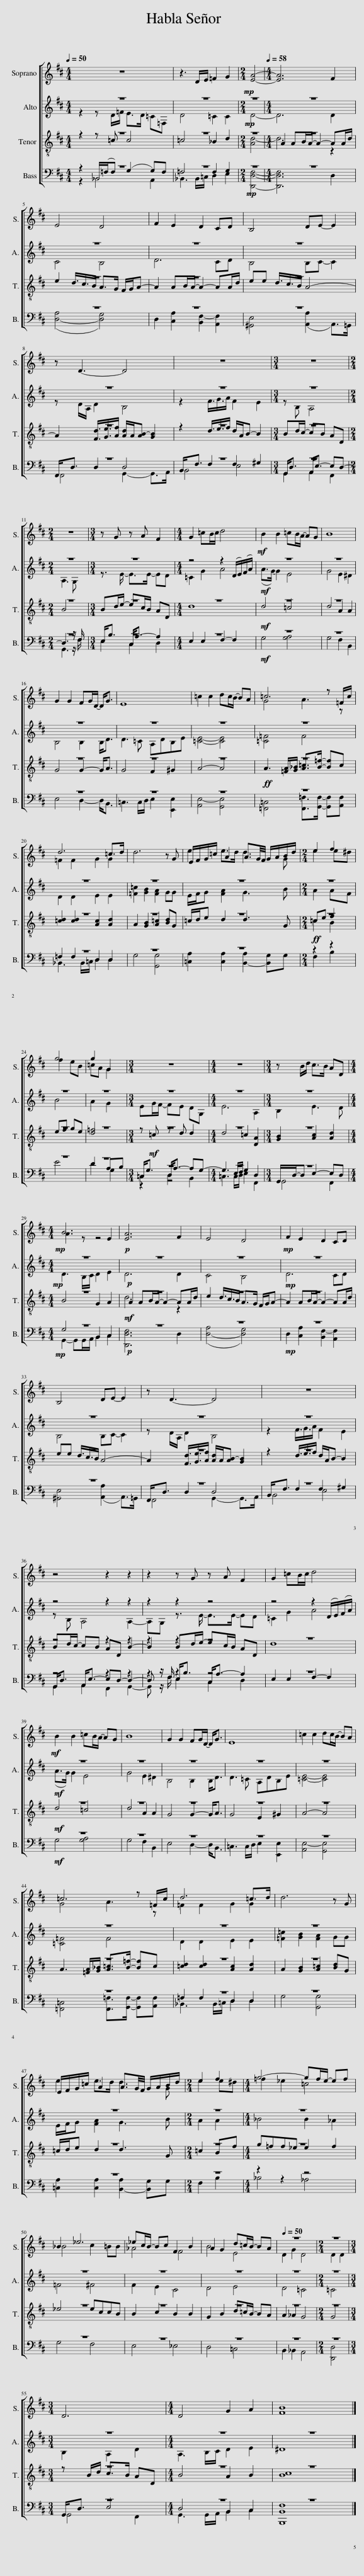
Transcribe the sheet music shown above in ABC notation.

X:1
%%score [ ( 1 2 ) ( 3 4 ) ( 5 6 7 ) ( 8 9 10 ) ]
L:1/8
Q:1/4=50
M:4/4
I:linebreak $
K:D
V:1 treble
V:2 treble
V:3 treble
V:4 treble
V:5 treble-8
V:6 treble-8
V:7 treble-8
V:8 bass
V:9 bass
V:10 bass
V:1
 z8 | z3 D/E/ =F2 G2 |[M:2/4]!mp! [EA]4- |[M:4/4][Q:1/4=58] [EA]6 F2 |$ E4 D4 | %5
 F2 E2 D2 CD | B,4 DE- E2 |$ z D3- D4 | z8 |[M:3/4] z6 |$ %10
[M:2/4] z4 |[M:3/4] z G z A F2 |[M:4/4] G2 =cB/c/ d4 |!mf! B2 B2 =cB/A/- AG | B8 |$ %15
 G2 G2 FG/D/- D<G | E8 | =c2 c2 dc/B/- BA | =c6 z =F/c/ |$ d6 =c>d | %20
 d6 z G | E/F/G/=c/ A2 A3/2G/4F/4 G/A/B/d/ |[M:2/4] e2 f2 |$ g4 | g2 G2 | %25
[M:3/4] z6 |[M:4/4] z8 |[M:3/4] z B/d/ c>B AD |$[M:4/4]!mp! B6 E2 |!p! [EA]6 F2 | %30
 E4 D4 |!mp! F2 E2 D2 CD |$ B,4 DE- E2 | z D3- D4 | z8 |$ %35
 z4 z2 z2 | z2 z G z A F2 | G2 =cB/c/ d4 |$!mf! B2 B2 =cB/A/- AG | B8 | %40
 G2 G2 FG/D/- D<G | E8 | =c2 c2 dc/B/- BA |$ =c6 z =F/c/ | d6 =c>d | %45
 d6 z G |$ E/F/G/=c/ A2 A3/2G/4F/4 G/A/B/d/ |[M:2/4] e2 f2 |[M:4/4] g4- g=f/_e/- ef |$ _B2 _e6 | %50
 _ec/B/- Bc F2 B2 | A2 G2 d=c/B/- BA |[Q:1/4=50] z8 |[M:2/4] z4 |$[M:3/4] D6 | %55
[M:4/4] D4 G2 A2 | [FB]8 |] %57
V:2
 x8 | x8 |[M:2/4] x4 |[M:4/4] x8 |$ x8 | %5
 x8 | x8 |$ x8 | x8 |[M:3/4] x6 |$ %10
[M:2/4] x4 |[M:3/4] x6 |[M:4/4] x8 | x8 | x8 |$ %15
 x8 | x8 | x8 | G4 A3 z |$ =F2 F2 G2 G2 | %20
 x8 | e2 e>d d3 G |[M:2/4] e2 e^d |$ f2 eB | =cA G2 | %25
[M:3/4] x6 |[M:4/4] x8 |[M:3/4] x6 |$[M:4/4] A3 z z4 | x8 | %30
 x8 | x8 |$ x8 | x8 | x8 |$ %35
 x8 | x8 | x8 |$ x8 | x8 | %40
 x8 | x8 | x8 |$ G4 A3 z | =F2 F2 G2 G2 | %45
 x8 |$ e2 e>d d3 G |[M:2/4] e2 e^d |[M:4/4] =f2 _e2 =c4 |$ _B4 c2 =BB | %50
 _A4 F4 | B4 E4 | D2 G2 D4 |[M:2/4] D2 D2 |$[M:3/4] x6 | %55
[M:4/4] x8 | x8 |] %57
V:3
 z8 | z8 |[M:2/4]!mp! z4 |[M:4/4] z8 |$ z8 | %5
 z8 | z8 |$ z8 | z8 |[M:3/4] z6 |$ %10
[M:2/4] z4 |[M:3/4] z6 |[M:4/4] z4 z2 (D/E/)(F/A/) |!mf! z8 | z8 |$ %15
 z8 | z8 | z8 | z8 |$ z8 | %20
 z8 | z8 |[M:2/4] z4 |$ z4 | z4 | %25
[M:3/4] z6 |[M:4/4] z8 |[M:3/4] z6 |$[M:4/4]!mp! z8 |!p! z8 | %30
 z8 |!mp! z8 |$ z8 | z8 | z8 |$ %35
 z4 z2 z2 | z2 z2 z4 | z4 z2 (D/E/)(F/A/) |$!mf! z8 | z8 | %40
 z8 | z8 | z8 |$ z8 | z8 | %45
 z8 |$ z8 |[M:2/4] z4 |[M:4/4] z8 |$ z8 | %50
 z8 | z8 | z8 |[M:2/4] z4 |$[M:3/4] z6 | %55
[M:4/4] z8 | z8 |] %57
V:4
 z2 z D/=F/ E>D =C=F, | D4 =C2 C2 |[M:2/4] D4- |[M:4/4] D6 D2 |$ C4 B,4 | %5
 D6 CD | B,4 B,C- C2 |$ z D/A,/ D2 B,4 | z2 F3/4G3/4A/ F2 E2 |[M:3/4] z B, A,4 |$ %10
[M:2/4] A,3 G, |[M:3/4] z3/2 E/- E>E- ED |[M:4/4] =C2 G2 A4 | (A>((G) G2)) E4 | G4 E2 ^D2 |$ %15
 B,4 B,2 B,<D | D3 =C A,DB,E | [=CE]4- [CE]4 | [=C=F]4 F4 |$ D2 D2 E2 E2 | %20
 [=F=c]2 [GB]2 [FA]2 GG | E/F/G [FA]2 G3 B |[M:2/4] A2 AF |$ B4 | A2 G2 | %25
[M:3/4] EG/F/- FE DG, |[M:4/4] E6 A,2 |[M:3/4] B,2 E3 D |$[M:4/4] D3 B,/C/ D2 E2 | D6 D2 | %30
 C4 B,4 | D6 CD |$ B,4 B,C- C2 | z D/A,/ D2 B,4 | z2 F3/4G3/4A/ F2 E2 |$ %35
 z B, A,4 A,2- | A,G, z3/2 E/- E>E- ED | =C2 G2 A4 |$ (A>G) G2 E4 | G4 E2 ^D2 | %40
 B,4 B,2 B,<D | D3 =C A,DB,E | [=CE]4- [CE]4 |$ [=C=F]4 F4 | D2 D2 E2 E2 | %45
 [=F=c]2 [GB]2 [FA]2 GG |$ E/F/G [FA]2 G3 B |[M:2/4] A2 A2 |[M:4/4] _B4 B2 _A2 |$ =F4 ^F4 | %50
 F2 E2 C4 | D4 E4 | D4 =C4 |[M:2/4] =C4 |$[M:3/4] B,2 A,2 D2 | %55
[M:4/4] A,3 B,/C/ D2 E2 | ^D8 |] %57
V:5
 z8 | z8 |[M:2/4] z4 |[M:4/4] z8 |$ z8 | %5
 z8 | z8 |$ z8 | z8 |[M:3/4] z6 |$ %10
[M:2/4] z4 |[M:3/4] z6 |[M:4/4] z8 |!mf! z8 | z8 |$ %15
 z8 | z8 | z8 |!ff! z8 |$ z8 | %20
 z8 | z8 |[M:2/4]!ff! z4 |$ z4 | z4 | %25
[M:3/4] z6 |[M:4/4] z8 |[M:3/4] z6 |$[M:4/4] z8 |!mf! z8 | %30
 z8 | z8 |$ z8 | z8 | z8 |$ %35
 z4 z2 z2 | z2 z2 z4 | z8 |$!mf! z8 | z8 | %40
 z8 | z8 | z8 |$ z8 | z8 | %45
 z8 |$ z8 |[M:2/4] z4 |[M:4/4] z8 |$ z8 | %50
 z8 | z8 | z8 |[M:2/4] z4 |$[M:3/4] z6 | %55
[M:4/4] z8 | z8 |] %57
V:6
 z2 z =c c4 | =c4 _B2 d2 |[M:2/4] x4 |[M:4/4] A2 AB/A/- A2- AA/d/ |$ e2 d3/4c3/4B/ A>G F/G/A- | %5
 A2 AB/A/- A2- AA/d/ | ee d3/4c3/4B/ A4- |$ A2 [Fd]3/4[Ge]3/4[Af]/ [Ad]/A/[AB-] [GB]2 | z2 d3/4e3/4f/ d/A/B- B2 |[M:3/4] Bd/c/- cB AD |$ %10
[M:2/4] B4 |[M:3/4] Bd/e/- ec/B/ AD |[M:4/4] d8 | d4 =c4 | d4 A2 A2 |$ %15
 G4 G2- G<A | G4 F2 ^G2 | A4- A4 | A3 [=FA]/[G_B]/ [A=c]>[B=f]- [Bf]c |$ [=cd]2 [cd]2 [Ac]2 [Ad]2 | %20
 A2 [GB]2 [A=c]2 [Bd]G | =c/d/e d2 d3 G |[M:2/4] =ce f2 |$ ef ge | [d=f]4 | %25
[M:3/4] z!mf! =c z d d2 |[M:4/4] d4 =c2 [DA]2 |[M:3/4] [GB]2 [Ac]2 [Ad]2 |$[M:4/4] B4 G2 A2 | A2 AB/A/- A2- AA/d/ | %30
 e2 d3/4c3/4B/ A>G F/G/A- | A2 AB/A/- A2- AA/d/ |$ ee d3/4c3/4B/ A4- | A2 [Fd]3/4[Ge]3/4[Af]/ [Ad]/A/[AB-] [GB]2 | z2 d3/4e3/4f/ d/A/B- B2 |$ %35
 Bd/c/- cB AD B2- | B2 Bd/e/- ec/B/ AD | d8 |$ d4 =c4 | d4 A2 A2 | %40
 G4 G2- G<A | G4 E2 ^G2 | A4- A4 |$ A3 [=FA]/[G_B]/ [A=c]>[B=f]- [Bf]c | [=cd]2 [cd]2 [Ac]2 [Ad]2 | %45
 A2 [GB]2 [A=c]2 [Bd]G |$ =c/d/e d2 d3 G |[M:2/4] =c2 Bf |[M:4/4] g=ff_e e2 f2 |$ _e4 eccB | %50
 B2 c2 B2 B2 | G2 B2 d=c/B/- BA | A2 _A2 G4 |[M:2/4] G4 |$[M:3/4] z B/d/ c>B AD | %55
[M:4/4] B4 A2 B2 | [Bc]8 |] %57
V:7
 x8 | x8 |[M:2/4] [Ad-]4 |[M:4/4] d6 z2 |$ x8 | %5
 x8 | x8 |$ x8 | x8 |[M:3/4] x6 |$ %10
[M:2/4] x4 |[M:3/4] x6 |[M:4/4] x8 | x8 | x8 |$ %15
 x8 | x8 | x8 | x8 |$ x8 | %20
 x8 | x8 |[M:2/4] =c2 B2 |$ x4 | x4 | %25
[M:3/4] x6 |[M:4/4] x8 |[M:3/4] x6 |$[M:4/4] x8 | d6 z2 | %30
 x8 | x8 |$ x8 | x8 | x8 |$ %35
 x8 | x8 | x8 |$ x8 | x8 | %40
 x8 | x8 | x8 |$ x8 | x8 | %45
 x8 |$ x8 |[M:2/4] x4 |[M:4/4] x8 |$ x8 | %50
 x8 | x8 | x8 |[M:2/4] x4 |$[M:3/4] x6 | %55
[M:4/4] x8 | x8 |] %57
V:8
 z8 | z8 |[M:2/4]!mp! z4 |[M:4/4] z8 |$ z8 | %5
 z8 | z8 |$ z8 | z8 |[M:3/4] z6 |$ %10
[M:2/4] z4 |[M:3/4] z6 |[M:4/4] z8 |!mf! z8 | z8 |$ %15
 z8 | z8 | z8 | z8 |$ z8 | %20
 z8 | z8 |[M:2/4] z2 z2 |$ z4 | z4 | %25
[M:3/4] z6 |[M:4/4] z8 |[M:3/4] z6 |$[M:4/4]!mp! z8 |!p! z8 | %30
 z8 |!mp! z8 |$ z8 | z8 | z8 |$ %35
 z4 z2 z2 | z2 z2 z4 | z8 |$!mf! z8 | z8 | %40
 z8 | z8 | z8 |$ z8 | z8 | %45
 z8 |$ z8 |[M:2/4] z4 |[M:4/4] z2 z2 z4 |$ z8 | %50
 z8 | z8 | z8 |[M:2/4] z4 |$[M:3/4] z6 | %55
[M:4/4] z8 | z8 |] %57
V:9
z2x/(=F,/F,) (G,2 G,)F, | =F,4 F,2 G,2 |[M:2/4] x4 |[M:4/4] x8 |$ x8 | %5
 x8 | x8 |$ F,,<D, D,2 D,4 | B,,<F, F,2 F,2 ^G,2 |[M:3/4] G,,<D, A,,<E,- E,D,- |$ %10
[M:2/4] D,3 z/ F,/ |[M:3/4] E,<B, C,<A,- A,2 |[M:4/4] E,2 E,2 F,2- F,2 | x8 | x8 |$ %15
 x8 | x8 | x8 | x8 |$ =F,2 F,2 D,2 D,2 | %20
 x8 | x8 |[M:2/4] x4 |$ x4 | D2 A,B, | %25
[M:3/4] =C,<G, D,<A,- A,G,- |[M:4/4] G,3 E,/F,/ G,2 D,2 |[M:3/4] G,,/D,/-D, E,2- E,D, |$[M:4/4] G,4 B,,2 C,2 | x8 | %30
 x8 | x8 |$ x8 | F,,<D, D,2 D,4 | B,,<F, F,2 F,2 ^G,2 |$ %35
 G,,<D, A,,<E,- E,D,- D,2- | D, z/ F,/ E,<B, C,<A,- A,2 | E,2 E,2 F,2- F,2 |$ x8 | x8 | %40
 x8 | x8 | x8 |$ x8 | =F,2 F,2 D,2 D,2 | %45
 x8 |$ x8 |[M:2/4] x4 |[M:4/4] x8 |$ x8 | %50
 x8 | x8 | x8 |[M:2/4] x4 |$[M:3/4] G,,<D, E,4 | %55
[M:4/4] D,4 B,,2 C,2 | x8 |] %57
V:10
 z2 _B,,4 A,,2 | _B,,3 B,,/=C,/ D,2 E,2 |[M:2/4] [D,,D,F,]4- |[M:4/4] [D,,D,F,]6 D,2 |$ ([D,-A,]4 [D,G,]4) | %5
 D,2 [C,A,]2 [B,,F,-]2 [A,,F,]2 | [^G,,E,]4 ([A,,A,]2 A,,>)=G,, |$ F,,4 G,,2- G,,>A,, | B,,4 E,4 |[M:3/4] G,,2 A,,2 F,,2 |$ %10
[M:2/4] G,,3 z/ F,/ |[M:3/4] E,2 C,2 D,2 |[M:4/4] x8 | G,4 [G,A,]4 | G,4 F,2 B,,2 |$ %15
 E,4 D,2- D,<B,, | =C,3 C,/D,/ E,2 [E,,E,]2 | [A,,E,-]4 [G,,E,]4 | [=F,,=C,]4 [F,,=F,]>[G,,F,]- [G,,F,][A,,F,] |$ _B,,3 B,,/=C,/ D,2 D,2 | %20
 G,4 [G,,G,]4 | [=C,A,]2 [C,A,]2 [B,,-A,]2 [B,,G,]G, |[M:2/4] F,2 B,2 |$ E4 | D2 G,2 | %25
[M:3/4] =C,2 D,2 B,,2 |[M:4/4] =C,3 C,/D,/ E,2 F,,2 |[M:3/4] G,,4 F,,2 |$[M:4/4] G,,2- G,,G,,/A,,/ B,,2 C,2 | [D,,D,F,]6 D,2 | %30
 ([D,-A,]4 [D,G,]4) | D,2 [C,A,]2 [B,,F,-]2 [A,,F,]2 |$ [^G,,E,]4 ([A,,A,]2 A,,>)=G,, | F,,4 G,,2- G,,>A,, | B,,4 E,4 |$ %35
 G,,2 A,,2 F,,2 G,,2- | G,, z/ F,/ E,2 C,2 D,2 | x8 |$ G,4 [G,A,]4 | G,4 F,2 B,,2 | %40
 E,4 D,2- D,<B,, | =C,3 C,/D,/ E,2 [E,,E,]2 | [A,,E,-]4 [G,,E,]4 |$ [=F,,=C,]4 [F,,=F,]>[G,,F,]- [G,,F,][A,,F,] | _B,,3 B,,/=C,/ D,2 D,2 | %45
 G,4 [G,,G,]4 |$ [=C,A,]2 [C,A,]2 [B,,-A,]2 [B,,G,]G, |[M:2/4] F,2 B,2 |[M:4/4] _B,4 _A,4 |$ G,4 F,4 | %50
 E,4 _E,4 | D,4 =C,4 | B,,2 _B,,2 A,,4 |[M:2/4] [D,,D,]4 |$[M:3/4] G,,4 F,,2 | %55
[M:4/4] G,,3 G,,/A,,/ B,,2 C,2 | [B,,,B,,F,]8 |] %57
